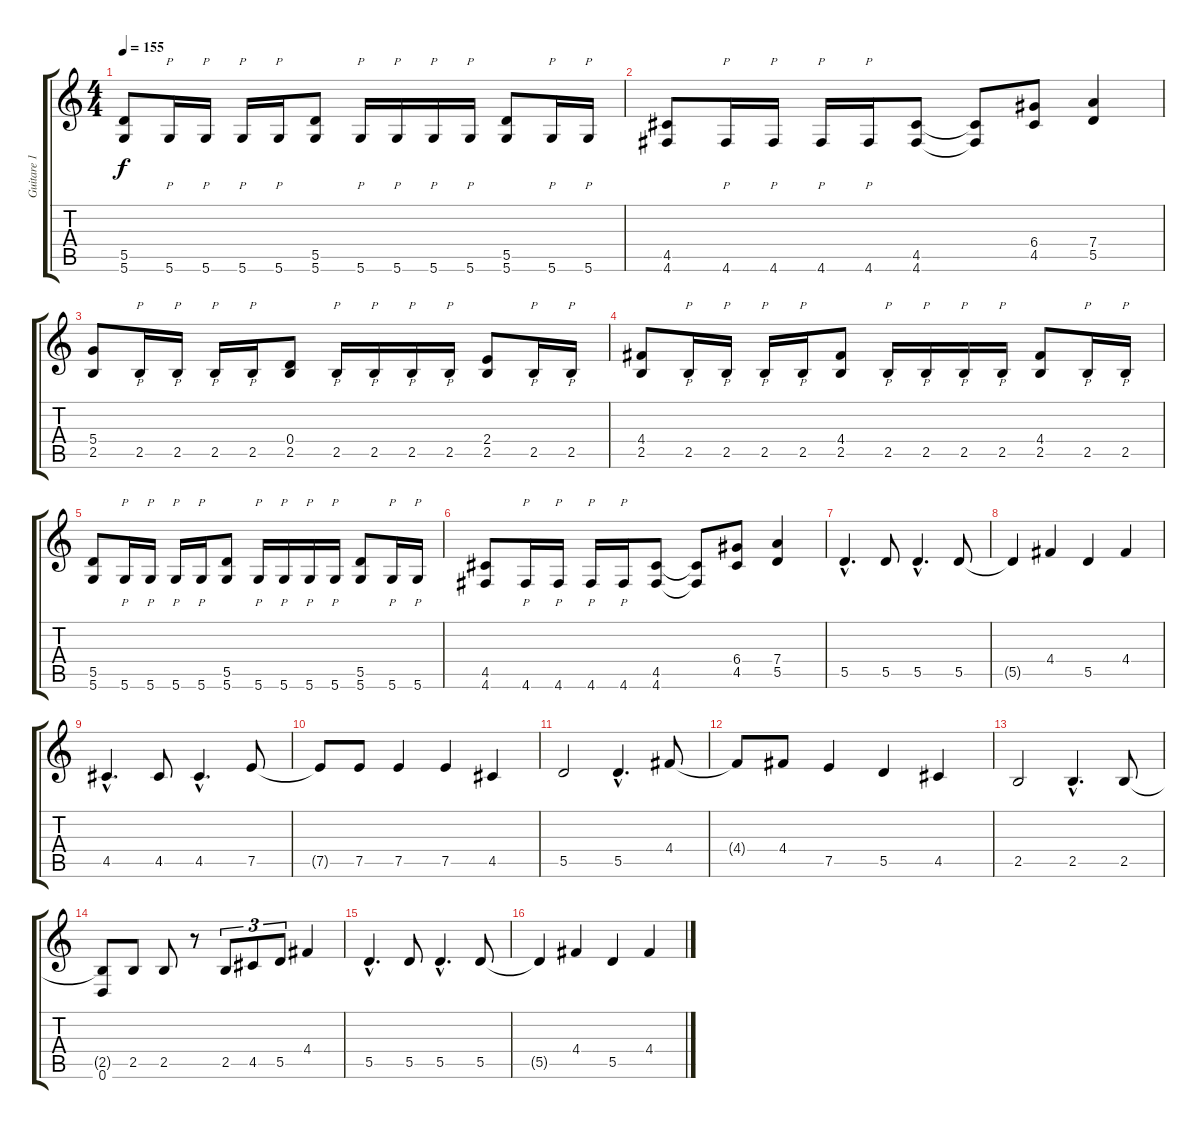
\track ("Guitare 1" "Guitare 1") {instrument distortionguitar}
\staff {score tabs}
\tuning (E4 B3 G3 D3 A2 D2) {hide}
\ts (4 4)
\tempo 155
\clef g2
\ks c
(5.5 5.6).8{dy f} 5.6.16{p} 5.6.16{p} 5.6.16{p} 5.6.16{p} (5.5 5.6).8 5.6.16{p} 5.6.16{p} 5.6.16{p} 5.6.16{p} (5.5 5.6).8 5.6.16{p} 5.6.16{p} |
(4.5 4.6).8 4.6.16{p} 4.6.16{p} 4.6.16{p} 4.6.16{p} (4.5 4.6).8 (4.5{t} 4.6{t}).8 (6.4 4.5).8 (7.4 5.5).4 |
(5.4 2.5).8 2.5.16{p} 2.5.16{p} 2.5.16{p} 2.5.16{p} (0.4 2.5).8 2.5.16{p} 2.5.16{p} 2.5.16{p} 2.5.16{p} (2.4 2.5).8 2.5.16{p} 2.5.16{p} |
(4.4 2.5).8 2.5.16{p} 2.5.16{p} 2.5.16{p} 2.5.16{p} (4.4 2.5).8 2.5.16{p} 2.5.16{p} 2.5.16{p} 2.5.16{p} (4.4 2.5).8 2.5.16{p} 2.5.16{p} |
(5.5 5.6).8 5.6.16{p} 5.6.16{p} 5.6.16{p} 5.6.16{p} (5.5 5.6).8 5.6.16{p} 5.6.16{p} 5.6.16{p} 5.6.16{p} (5.5 5.6).8 5.6.16{p} 5.6.16{p} |
(4.5 4.6).8 4.6.16{p} 4.6.16{p} 4.6.16{p} 4.6.16{p} (4.5 4.6).8 (4.5{t} 4.6{t}).8 (6.4 4.5).8 (7.4 5.5).4 |
5.5{hac}.4{d} 5.5.8 5.5{hac}.4{d} 5.5.8 |
5.5{t}.4 4.4.4 5.5.4 4.4.4 |
4.5{hac}.4{d} 4.5.8 4.5{hac}.4{d} 7.5.8 |
7.5{t}.8 7.5.8 7.5.4 7.5.4 4.5.4 |
5.5.2 5.5{hac}.4{d} 4.4.8 |
4.4{t}.8 4.4.8 7.5.4 5.5.4 4.5.4 |
2.5.2 2.5{hac}.4{d} 2.5.8 |
(2.5{t} 0.6).8 2.5.8 2.5.8 r.8 2.5.8{tu (3 2)} 4.5.8{tu (3 2)} 5.5.8{tu (3 2)} 4.4.4 |
5.5{hac}.4{d} 5.5.8 5.5{hac}.4{d} 5.5.8 |
5.5{t}.4 4.4.4 5.5.4 4.4.4
